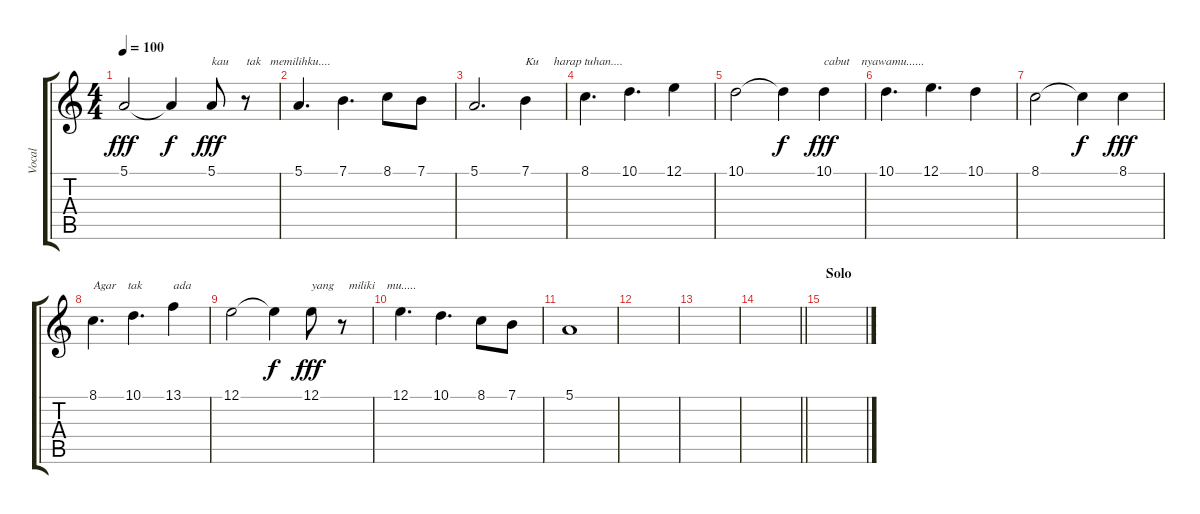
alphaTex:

\track ("Vocal" "Vocal") {instrument voiceoohs}
\staff {score tabs}
\tuning (E4 B3 G3 D3 A2 E2) {hide}
\ts (4 4)
\tempo 100
\clef g2
\ks c
5.1.2{dy fff} 5.1{t}.4{dy f} 5.1.8{txt "kau      tak   memilihku...." dy fff} r.8 |
5.1.4{d} 7.1.4{d} 8.1.8 7.1.8 |
5.1.2{d} 7.1.4{txt "Ku     harap tuhan...."} |
8.1.4{d} 10.1.4{d} 12.1.4 |
10.1.2 10.1{t}.4{dy f} 10.1.4{txt "cabut    nyawamu......" dy fff} |
10.1.4{d} 12.1.4{d} 10.1.4 |
8.1.2 8.1{t}.4{dy f} 8.1.4{dy fff} |
8.1.4{d txt "Agar    tak"} 10.1.4{d} 13.1.4{txt "ada "} |
12.1.2 12.1{t}.4{dy f} 12.1.8{txt "yang     miliki    mu....." dy fff} r.8 |
12.1.4{d} 10.1.4{d} 8.1.8 7.1.8 |
5.1.1 |
|
|
\barLineRight lightlight
|
\section ("" "Solo")
